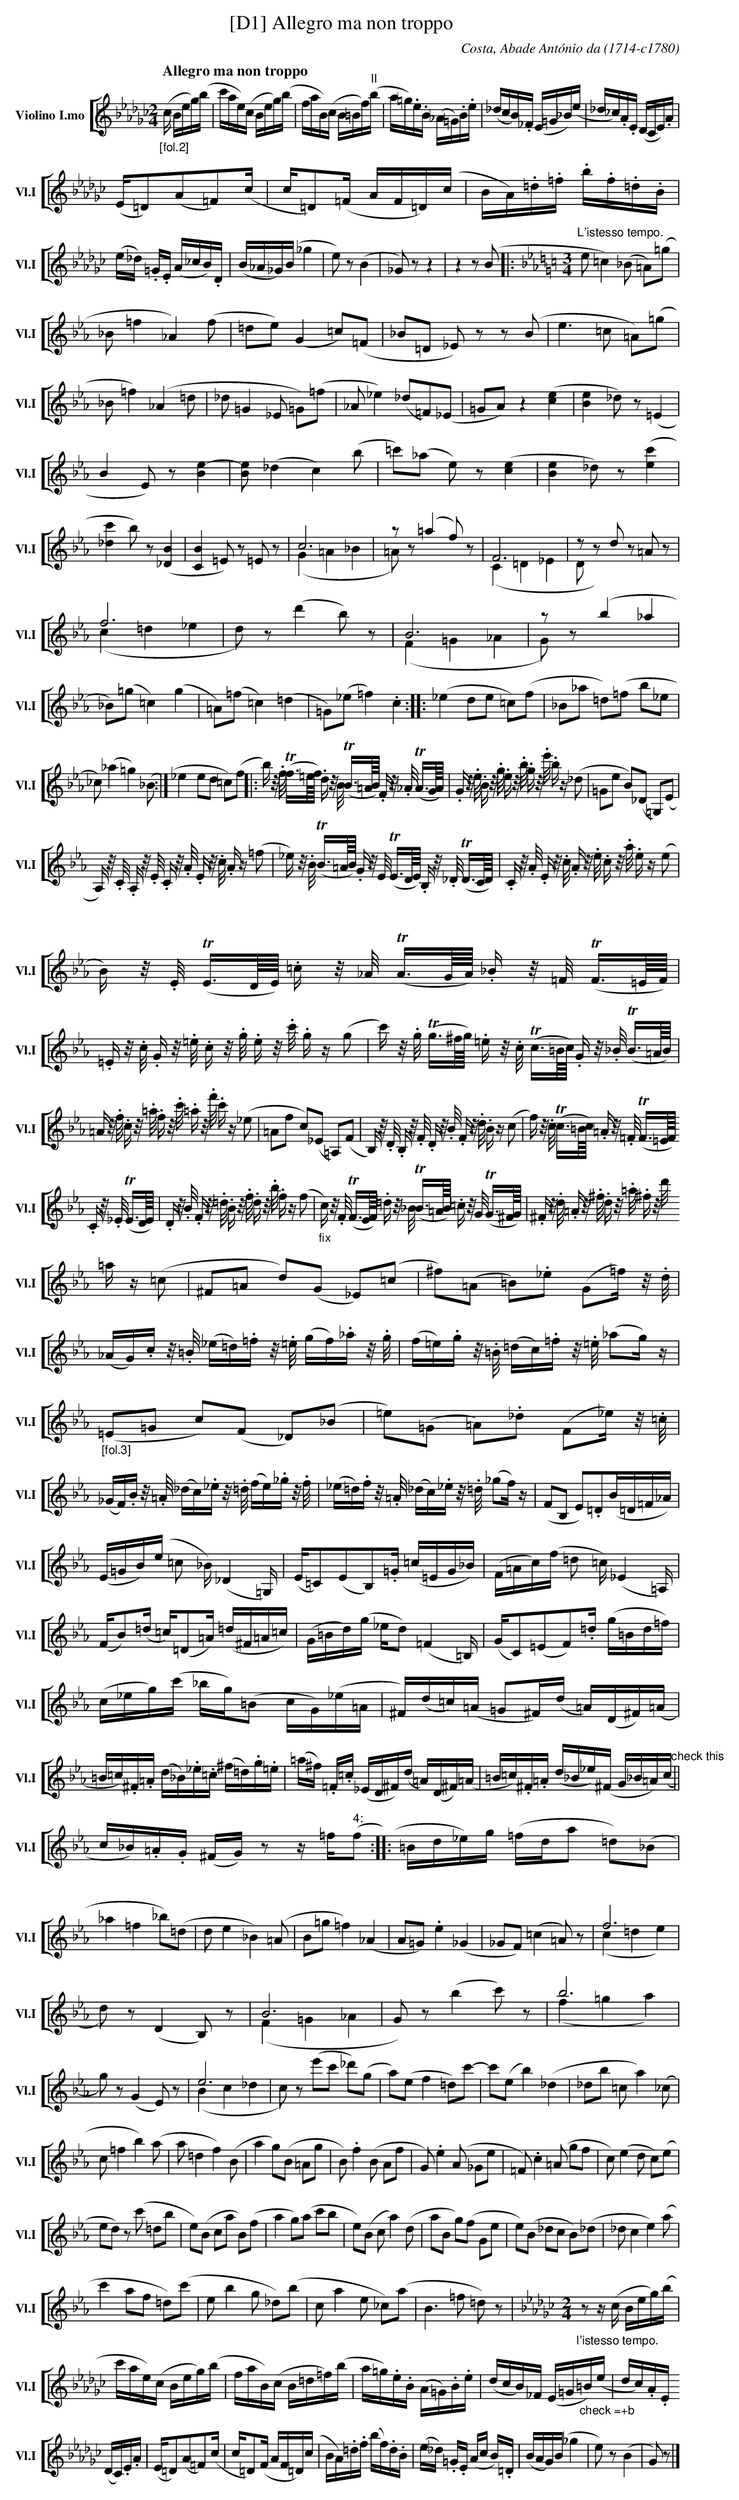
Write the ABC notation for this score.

X:1
T:[D1] Allegro ma non troppo
C:Costa, Abade Ant\'onio da (1714-c1780)
M:2/4
L:1/4
K:Gb
V: 1 clef=treble name="Violino I.mo" sname="Vl.I"
%%staves [ 1 ]
[Q:"Allegro ma non troppo"] "_[fol.2]" [L:1/16] (c Beg)(b | c'ae)(c Beg)(b |faB)(c B=Bf)"^II"(b | a=g).e.B (_A=G).B.e | (_dcB)._F (E=G_B)(e | _d_c).A.E (DCE).A |
(E=D2)(A2=F2)(c | c=D2)(=F AF=D)(c | BA).=d.=f .b.f.=d.B | (e_d) .=G.E (A_cB).D | (B_A_G)(B_g4 | e2) z2(B4 | _G2) z2 z4 |z4 z2 (B2 |: [K:Eb] [M:3/4] [L:1/8] "^L'istesso tempo." e=c2) (_B =A)(=g |
_B=f2_A2)(f |=de)(G2=c)(=F | _B=D _E) z z (B | e3=c =A)(=g | _B =f2)(_A2 =d | _d =G2 _E =G)(=f | _A_e2) (_d=F)(_E | =GA) z2 ([ce]2 | [Be]2_d) z (=E2 |
B2 E) z [Be-]2 | [eB] (_d2 c2) (b | =c')(_a e) z ([ce]2 | [Be]2 _d) z ([ec']2 | [_dc']2 b) z ([B_D]2 | [CB]2 =E) z =E z | c6 & (G2=A2 _B2 | z x (=a2 f) z & =A) z  | F6 & (C2=D2_E2 | z z d z =A z & D x3)( |
f6 & (c2 =d2 _e2 | x6 & d) z (d'2 b) z | B6 & (F2 =G2 _A2 | z x (b2 _a2 & G) z x4 | _B)(=g =c2) (g2 | =A)(=f =c2) (=d2 | =G)(_e =f2) .c2 :|: (_e2 de =c)(f | _B_a =d)(=f b_e |
_c) (_a2 =g2) (_B :| _e2 ed =c)(f |: b/) z// .f//  !trill!(f3/4=e/8f/8) .d/ z// B// !trill!(B3/4=A/8B/8) .F/ z//._A//  !trill!(A3/4G/8A/8) | .G/ z// .e// .B/  z// .g// .e/  z// .b// .g/  z// .e'// .b/ z/ (_d | =Ge B)(_D =G,)(E |
A,/) z// .C// .A,/  z// .E// .C/  z// .A// .E/  z// .c// .A/ z/ (=f | _e/) z// .B//  !trill!(B3/4=A/8B/8) .G/ z// E// !trill!(E3/4D/8E/8) .B,/ z//._D//  !trill!(D3/4C/8D/8) | .C/ z// .A// .E/  z// .c// .A/  z// .e// .c/  z// .a// .e/ z/ (e |
B/) z// .E//  !trill!(E3/4D/8E/8) .=c/ z// _A// !trill!(A3/4G/8A/8) ._B/ z//=F//  !trill!(F3/4=E/8F/8) | .=E/ z// .c// .G/  z// .=e// .c/  z// .g// .e/  z// .c'// .g/ z/ (g |  c'/) z// .g//  !trill!(g3/4^f/8g/8) .=e/ z// .c// !trill!(c3/4=B/8c/8) .G/ z// ._B//  !trill!(B3/4=A/8B/8) |
=A/ z// .f// .c/  z// .=a// .f/  z// .c'// .=a/  z// .f'// .c'/ z/ (_e | =Af c)(_E =A,)(F | B,/) z// .D// .B,/ z// .F// .D/  z// .B// .F/  z// .d// .B/ z/ (c | f/) z// .c//  !trill!(c3/4=B/8c/8) .=A/ z// .=F// !trill!(F3/4=E/8F/8)
.C/ z// ._E//  !trill!(E3/4D/8E/8) |  .D/ z// .B// .F/  z// .=d// .B/ z// .f// .d/  z// .b// .f/ z/ (f | "_fix" c/) z// .F//  !trill!(F3/4E/8F/8) .=d/ z// _B// !trill!(B3/4=A/8B/8) .=c/ z//G// !trill!(G3/4^F/8G/8) |.^F/ z// .d// .=A/  z//  .^f// .d/  z// .=a// .^f/ z// d'//
=a/ z/ (=c | ^F=A d)(G _E)(=c | ^f)(=A =B)._e (G=f/) z// .d// | (_A/G/).c/ z// .=B// (_e/=d/).=f/ z// .=e// (g/f/)._a/ z// .g// | (f/=e/).g/ z// .=B//  (=d/c/).=f/ z// .=e// (_ag/) z/ |
"_[fol.3]" (=E=G c)(F _D)(_B | =e)(=G =A)._d (F_e/) z// .=c// |
(_G/F/).B/ z// .=A//  (_d/c/)._e/ z// .=d// (f/e/)._g/ z// .f// | (_e/=d/).f/ z// .=A//  (_d/c/)._e/ z// .=d// (_gf/) z/ | (FB, E).=D(B/=D/=F/_A/) |
(E/=G/B/)(e/ =c _B/) (_D2=G,/) | (E/=C)(EB,).=G/ (=c/=E/G/_B/) | (F/=A/c/)(f/ =d =c/) (_E2 =A,/) | (F/B)(=d/ =c/)(=D=A/) (=d/^F/=A/=c/) | (G/=B/d/)(g/ _e/d) (=F2 =B,/) | (G/C)(=EF).=d/ (g/=B/d/=f/) |
(c/_e/g/)(c'/ _b/g/)(=B c/G/)(_e/=A/ | ^F/)(d/=c/)(=A/ =G^F/)(d/ =A/)(D/^F/)(=A/ | =B/=c/).^F/.=A/ (d/_B/)._e/.=c/ (^f/=d/).g/.=e/ | (=a/^f/) .=F/.=c/ (_E/D/^F/)(d/ =A/)(D/^F/)(=A/ | =B/=c/).^F/.=A/ (d/_B/_e/)(^F/ G/_B/=A/)(c/ "^check this"||
c/_B/).=A/.G/ (^F/G/) z z/ =f/"^4:"(f :|: =B/d/_e/)g/ (=f/d/a =d)(_B | _a2 =f2 _b)(=d | d e2 _B2) (=A | B=g =f2)(_A2 | A=G) .e2 (_G2 | _GF) (=c2 =A) z | f6 & (c2 =d2 e2 |
X & d) z (D2 B,) z | B6 & (F2 =G2 _A2 | X & G) z (B'2 c') z | b6 & (f2 =g2 a2 | X & g) z (G2 E) z | e6 & (B2 c2 _d2 | X & c) z (e'c' _d')(g | X & a)(e f2 =d)c'- | c'(e b2) (_d2 | _db =ca2) (_c |
c =f2 b2) (a | a =d2 f2) (B | a2 g)(B =Ag | B) .f2 (B Af | G) .e2 (A _Ge | =F) .c2 (=A gf | c) (e2 d c)(e |
ed) z (c' =db | e)(B ca B)(f | a2 g)(a c'b | e)(B c a2) (d | aB g)(f Ge | e)(B _dc B)(_d | _d c2 e2) (a |
c'2 af =d)(c' | e b2 g _d)(b | c a2 e _c)(a | B3 =f =d) z | [K:Gb] [M:2/4] [L:1/16] "_l'istesso tempo." z2 z (c Beg)(b |
c'ae)(c Beg)(b | faB)(c B=d=f)(b | a=g).e.B (A=G).B.e | (dcB)_F (E=G"_check =+b"=B)(e | dc).A.E
(DC).E.A  | (E=D2)(A2=F2)(c | c=D2)(F AF=D)(c | BA).=d.f (bf).d.B | (e_d) .=G.E (Ac B).=D | (BAG)(B _g4 | e2) z2 (B4 | G2) z2 |]
